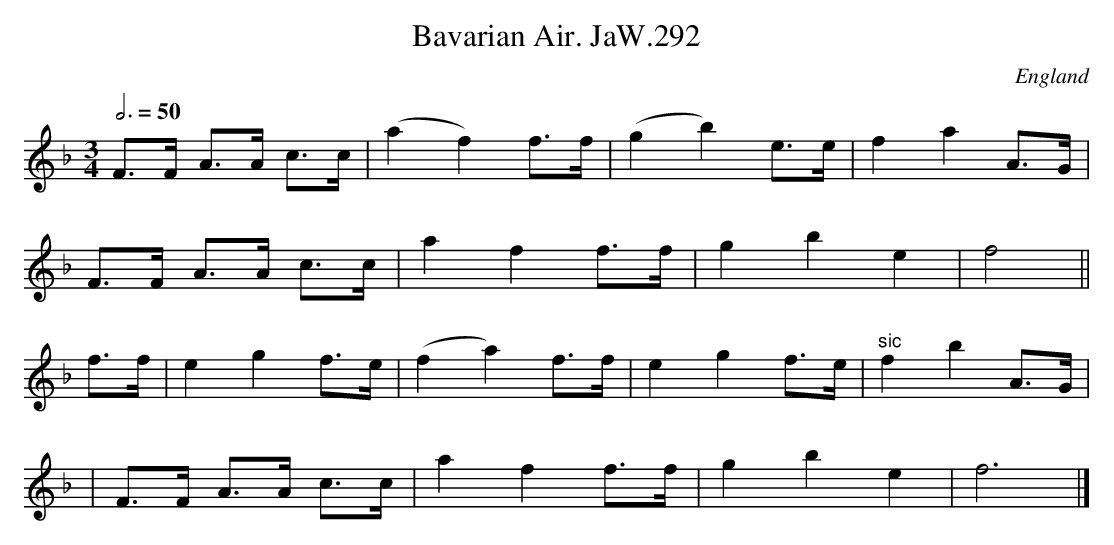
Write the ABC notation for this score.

X:1
T:Bavarian Air. JaW.292
M:3/4
L:1/8
Q:3/4=50
O:England
K:F major
F>F A>A c>c|(a2f2) f>f|(g2b2) e>e|f2a2 A>G|!
F>F A>A c>c|a2f2 f>f|g2b2e2|f4||!
f>f|e2g2 f>e|(f2a2) f>f|e2g2 f>e|"sic"f2b2A>G|!
|F>F A>A c>c|a2f2 f>f|g2b2e2|f6|]
